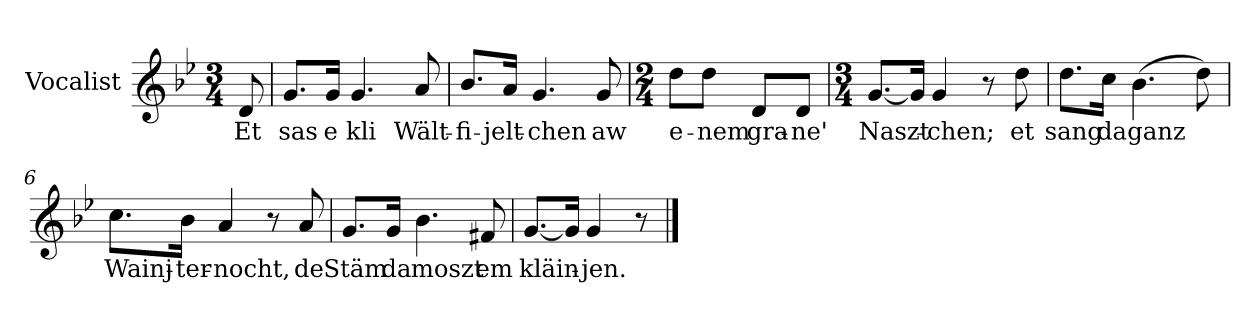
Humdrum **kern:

**kern	**text
*part1	*part1
*staff1	*staff1
*I"Vocalist	*
*k[b-e-]	*
*g:	*
*M3/4	*
=	=
8d	Et
=1	=1
8.gL	sas
16gJk	e
4.g	kli
8a	Wält-
=2	=2
8.b-L	-fi-
16aJk	-jelt-
4.g	-chen
8g	aw
=3	=3
*M2/4	*
8ddL	e-
8ddJ	-nem
8dL	gra-
8dJ	-ne'
=4	=4
*M3/4	*
[8.gL	Naszt-
16gJk]	.
4g	-chen;
8r	.
8dd	et
=5	=5
8.ddL	sang
16ccJk	da
(4.b-	ganz
8dd)	.
=6	=6
8.ccL	Wainj-
16b-Jk	-ter-
4a	-nocht,
8r	.
8a	de
=7	=7
8.gL	Stäm
16gJk	da
4.b-	moszt
8f#X	em
=8	=8
[8.gL	kläin-
16gJk]	.
4g	-jen.
8r	.
==	==
*-	*-
